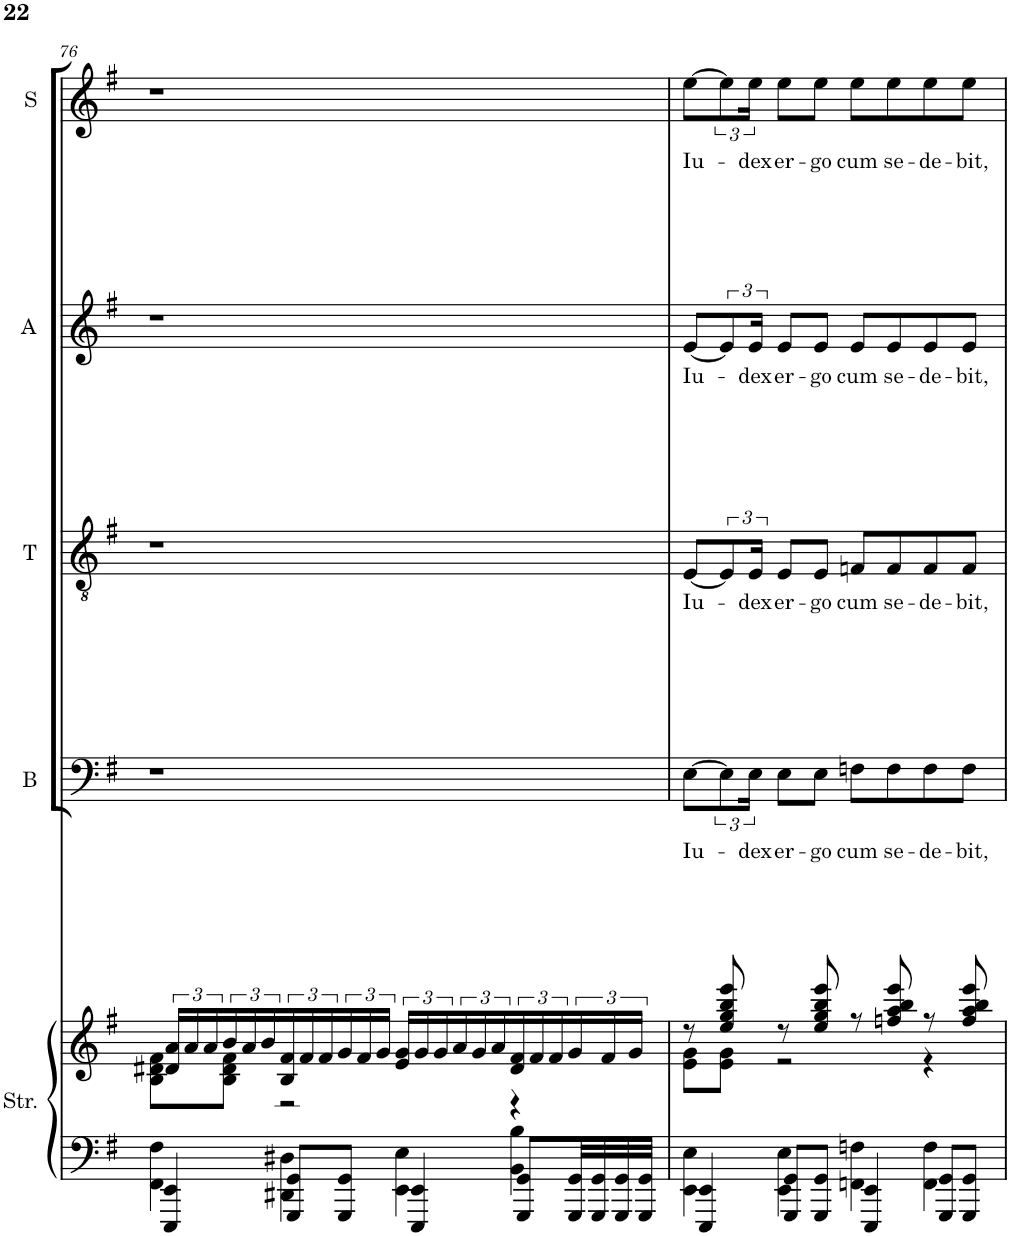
**kern	**kern	**kern	**text	**kern	**text	**kern	**text	**kern	**text
*part5	*part5	*part4	*part4	*part3	*part3	*part2	*part2	*part1	*part1
*staff6	*staff5	*staff4	*staff4	*staff3	*staff3	*staff2	*staff2	*staff1	*staff1
*I"Strings	*	*I"Bass	*	*I"Tenor	*	*I"Alto	*	*I"Soprano	*
*I'Str.	*	*I'B	*	*I'T	*	*I'A	*	*I'S	*
!!LO:PB:g=z
*clefF4	*clefG2	*clefF4	*	*clefGv2	*	*clefG2	*	*clefG2	*
*k[f#]	*k[f#]	*k[f#]	*	*k[f#]	*	*k[f#]	*	*k[f#]	*
*G:	*G:	*G:	*	*G:	*	*G:	*	*G:	*
*M4/4	*M4/4	*M4/4	*	*M4/4	*	*M4/4	*	*M4/4	*
=76	=76	=76	=76	=76	=76	=76	=76	=76	=76
*^	*^	*	*	*	*	*	*	*	*
4EEE/ 4EE/	4FF#\ 4F#\	24d/ 24a/LL	8B\ 8d#X\ 8f#\L	1r	.	1r	.	1r	.	1r	.
.	.	24a/	.	.	.	.	.	.	.	.	.
.	.	24a/	.	.	.	.	.	.	.	.	.
.	.	24b/	8B\ 8d#\ 8f#\J	.	.	.	.	.	.	.	.
.	.	24a/	.	.	.	.	.	.	.	.	.
.	.	24b/	.	.	.	.	.	.	.	.	.
8GGG/ 8GG/L	4DD#X\ 4D#X\	24B/ 24f#/	2r	.	.	.	.	.	.	.	.
.	.	24f#/	.	.	.	.	.	.	.	.	.
.	.	24f#/	.	.	.	.	.	.	.	.	.
8GGG/ 8GG/J	.	24g/	.	.	.	.	.	.	.	.	.
.	.	24f#/	.	.	.	.	.	.	.	.	.
.	.	24g/JJ	.	.	.	.	.	.	.	.	.
4EEE/ 4EE/	4EE\ 4E\	24e/ 24g/LL	.	.	.	.	.	.	.	.	.
.	.	24g/	.	.	.	.	.	.	.	.	.
.	.	24g/	.	.	.	.	.	.	.	.	.
.	.	24a/	.	.	.	.	.	.	.	.	.
.	.	24g/	.	.	.	.	.	.	.	.	.
.	.	24a/	.	.	.	.	.	.	.	.	.
8GGG/ 8GG/L	4BB\ 4B\	24d#/ 24f#/	4r	.	.	.	.	.	.	.	.
.	.	24f#/	.	.	.	.	.	.	.	.	.
.	.	24f#/	.	.	.	.	.	.	.	.	.
32GGG/ 32GG/LL	.	24g/	.	.	.	.	.	.	.	.	.
32GGG/ 32GG/	.	.	.	.	.	.	.	.	.	.	.
.	.	24f#/	.	.	.	.	.	.	.	.	.
32GGG/ 32GG/	.	.	.	.	.	.	.	.	.	.	.
.	.	24g/JJ	.	.	.	.	.	.	.	.	.
32GGG/ 32GG/JJJ	.	.	.	.	.	.	.	.	.	.	.
=77	=77	=77	=77	=77	=77	=77	=77	=77	=77	=77	=77
!	!	!	!	!	!LO:LY:b	!	!LO:LY:b	!	!LO:LY:b	!	!LO:LY:b
4EEE/ 4EE/	4EE\ 4E\	8r	8e\ 8g\L	[8E\L	Iu-	[8E/L	Iu-	[8e/L	Iu-	[8ee\L	Iu-
.	.	8ee/ 8gg/ 8bb/ 8eee/	8e\ 8g\J	12E\]	.	12E/]	.	12e/]	.	12ee\]	.
!	!	!	!	!	!LO:LY:b	!	!LO:LY:b	!	!LO:LY:b	!	!LO:LY:b
.	.	.	.	24E\Jk	-dex	24E/Jk	-dex	24e/Jk	-dex	24ee\Jk	-dex
!	!	!	!	!	!LO:LY:b	!	!LO:LY:b	!	!LO:LY:b	!	!LO:LY:b
8GGG/ 8GG/L	4EE\ 4E\	8r	2r	8E\L	er-	8E/L	er-	8e/L	er-	8ee\L	er-
!	!	!	!	!	!LO:LY:b	!	!LO:LY:b	!	!LO:LY:b	!	!LO:LY:b
8GGG/ 8GG/J	.	8ee/ 8gg/ 8bb/ 8eee/	.	8E\J	-go	8E/J	-go	8e/J	-go	8ee\J	-go
!	!	!	!	!	!LO:LY:b	!	!LO:LY:b	!	!LO:LY:b	!	!LO:LY:b
4EEE/ 4EE/	4FFn\ 4Fn\	8r	.	8Fn\L	cum	8Fn/L	cum	8e/L	cum	8ee\L	cum
!	!	!	!	!	!LO:LY:b	!	!LO:LY:b	!	!LO:LY:b	!	!LO:LY:b
.	.	8ffn/ 8aa/ 8bb/ 8eee/	.	8F\	se-	8F/	se-	8e/	se-	8ee\	se-
!	!	!	!	!	!LO:LY:b	!	!LO:LY:b	!	!LO:LY:b	!	!LO:LY:b
8GGG/ 8GG/L	4FF\ 4F\	8r	4r	8F\	-de-	8F/	-de-	8e/	-de-	8ee\	-de-
!	!	!	!	!	!LO:LY:b	!	!LO:LY:b	!	!LO:LY:b	!	!LO:LY:b
8GGG/ 8GG/J	.	8ff/ 8aa/ 8bb/ 8eee/	.	8F\J	-bit,	8F/J	-bit,	8e/J	-bit,	8ee\J	-bit,
*v	*v	*	*	*	*	*	*	*	*	*	*
*	*v	*v	*	*	*	*	*	*	*	*
=	=	=	=	=	=	=	=	=	=
*-	*-	*-	*-	*-	*-	*-	*-	*-	*-
